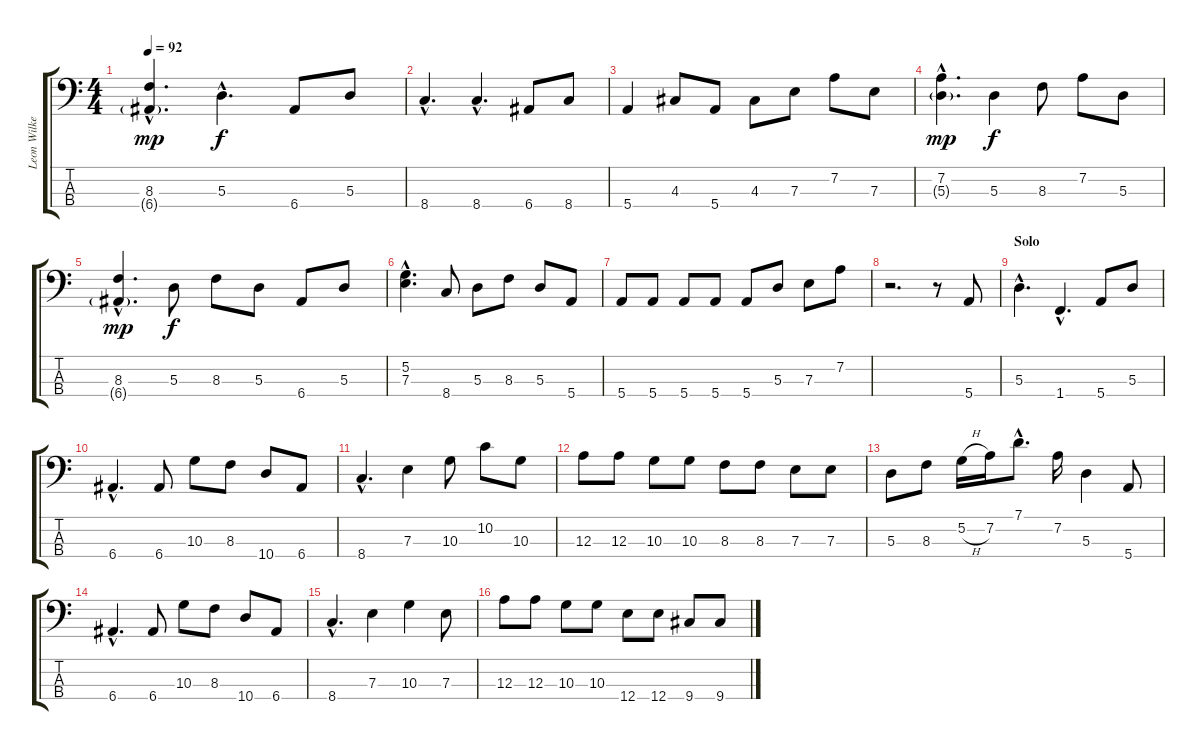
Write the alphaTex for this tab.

\track ("Leon Wilkeson (bass guitar)" "Leon Wilke") {instrument electricbasspick}
\staff {score tabs}
\tuning (G2 D2 A1 E1) {hide}
\ts (4 4)
\tempo 92
\clef f4
\ks c
(8.3{hac} 6.4{g hac}).4{d dy mp} 5.3{hac}.4{d dy f} 6.4.8 5.3.8 |
8.4{hac}.4{d} 8.4{hac}.4{d} 6.4.8 8.4.8 |
5.4.4 4.3.8 5.4.8 4.3.8 7.3.8 7.2.8 7.3.8 |
(7.2{hac} 5.3{g hac}).4{d dy mp} 5.3.4{dy f} 8.3.8 7.2.8 5.3.8 |
(8.3{hac} 6.4{g hac}).4{d dy mp} 5.3.8{dy f} 8.3.8 5.3.8 6.4.8 5.3.8 |
(5.2{hac} 7.3{hac}).4{d} 8.4.8 5.3.8 8.3.8 5.3.8 5.4.8 |
5.4.8 5.4.8 5.4.8 5.4.8 5.4.8 5.3.8 7.3.8 7.2.8 |
r.2{d} r.8 5.4.8 |
\section ("" "Solo")
5.3{hac}.4{d} 1.4{hac}.4{d} 5.4.8 5.3.8 |
6.4{hac}.4{d} 6.4.8 10.3.8 8.3.8 10.4.8 6.4.8 |
8.4{hac}.4{d} 7.3.4 10.3.8 10.2.8 10.3.8 |
12.3.8 12.3.8 10.3.8 10.3.8 8.3.8 8.3.8 7.3.8 7.3.8 |
5.3.8 8.3.8 5.2{h}.16 7.2.16 7.1{hac}.8{d} 7.2.16 5.3.4 5.4.8 |
6.4{hac}.4{d} 6.4.8 10.3.8 8.3.8 10.4.8 6.4.8 |
8.4{hac}.4{d} 7.3.4 10.3.4 7.3.8 |
12.3.8 12.3.8 10.3.8 10.3.8 12.4.8 12.4.8 9.4.8 9.4.8
